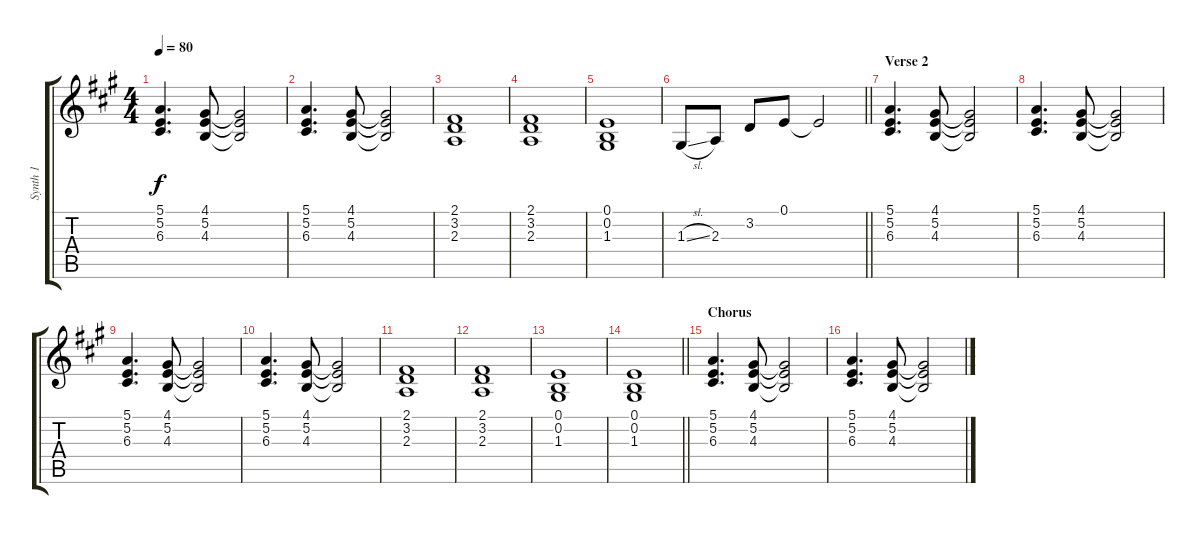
\track ("Synth 1" "Synth 1") {instrument synthstrings1}
\staff {score tabs}
\tuning (E4 B3 G3 D3 A2 E2) {hide}
\ts (4 4)
\tempo 80
\clef g2
\ks a
(5.1 5.2 6.3).4{d dy f} (4.1 5.2 4.3).8 (4.1{t} 5.2{t} 4.3{t}).2 |
(5.1 5.2 6.3).4{d} (4.1 5.2 4.3).8 (4.1{t} 5.2{t} 4.3{t}).2 |
(2.1 3.2 2.3).1 |
(2.1 3.2 2.3).1 |
(0.1 0.2 1.3).1 |
\barLineRight lightlight
1.3{sl}.8 2.3.8 3.2.8 0.1.8 0.1{t}.2 |
\section ("" "Verse 2")
(5.1 5.2 6.3).4{d} (4.1 5.2 4.3).8 (4.1{t} 5.2{t} 4.3{t}).2 |
(5.1 5.2 6.3).4{d} (4.1 5.2 4.3).8 (4.1{t} 5.2{t} 4.3{t}).2 |
(5.1 5.2 6.3).4{d} (4.1 5.2 4.3).8 (4.1{t} 5.2{t} 4.3{t}).2 |
(5.1 5.2 6.3).4{d} (4.1 5.2 4.3).8 (4.1{t} 5.2{t} 4.3{t}).2 |
(2.1 3.2 2.3).1 |
(2.1 3.2 2.3).1 |
(0.1 0.2 1.3).1 |
\barLineRight lightlight
(0.1 0.2 1.3).1 |
\section ("" "Chorus")
(5.1 5.2 6.3).4{d} (4.1 5.2 4.3).8 (4.1{t} 5.2{t} 4.3{t}).2 |
(5.1 5.2 6.3).4{d} (4.1 5.2 4.3).8 (4.1{t} 5.2{t} 4.3{t}).2
